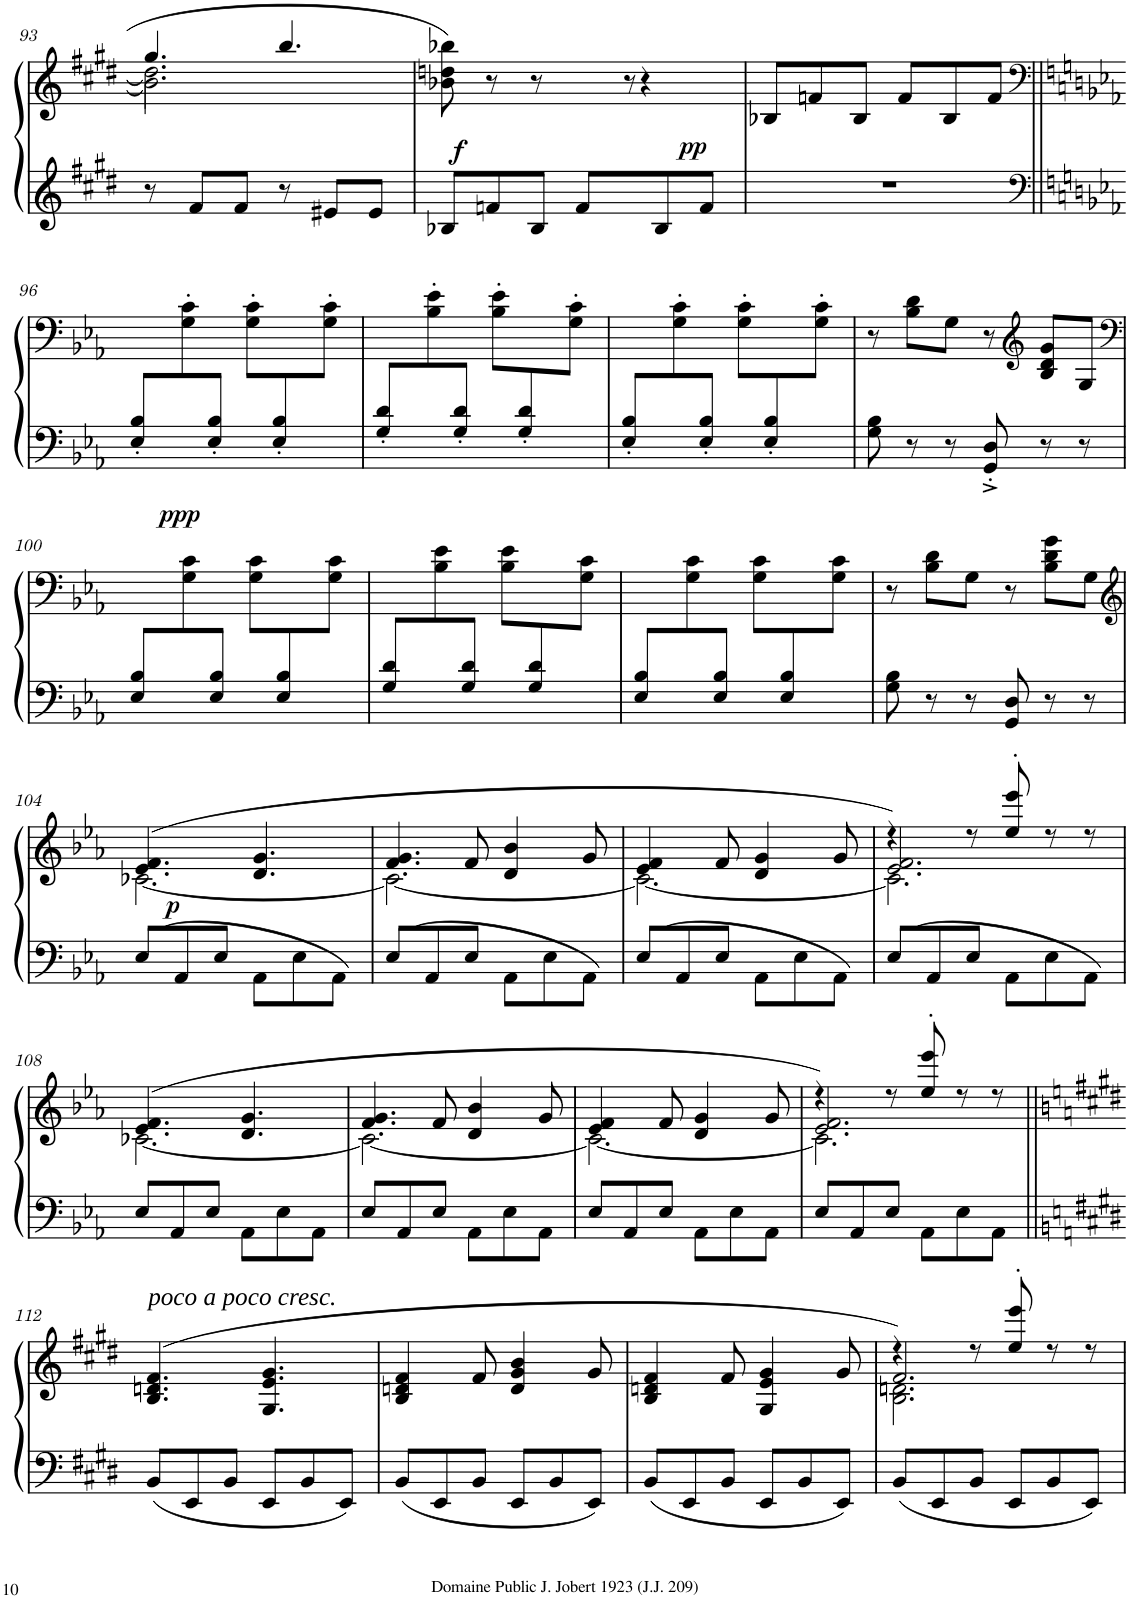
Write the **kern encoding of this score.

**kern	**kern	**dynam
*part1	*part1	*part1
*staff2	*staff1	*staff1/2
*I"Piano	*	*
*I'Pno	*	*
!!LO:PB:g=z
*clefG2	*clefG2	*
*k[f#c#g#d#]	*k[f#c#g#d#]	*
*M6/8	*M6/8	*
=93	=93	=93
*	*^	*
*	*	*^	*
8r	4.gg#/	2.dd#\]	2.b\]	.
8f#/L	.	.	.	.
8f#/J	.	.	.	.
8r	4.bb/	.	.	.
8e#X/L	.	.	.	.
8e#X/J	.	.	.	.
*	*v	*v	*v	*
=94	=94	=94
!	!	!LO:DY:b
8B-X/L	8b-X\ 8ddn\ 8bb-X\	f
8fn/	8r	.
8B-/J	8r	.
!	!	!LO:DY:b
8f/L	8r	pp
8B-/	4r	.
8f/J	.	.
=95	=95	=95
2.r	8B-X/L	.
.	8fn/	.
.	8B-/J	.
.	8f/L	.
.	8B-/	.
.	8f/J	.
!!LO:LB:g=z
=96||	=96||	=96||
*clefF4	*clefF4	*
*k[b-e-a-]	*k[b-e-a-]	*
*^	*	*
!	!	!	!LO:DY:b=2
8E-/' 8B-/'L	8ryy	8ryy	ppp
8ryy	8ryy	8G\' 8c\'	.
8E-/' 8B-/'J	2ryy	8ryy	.
8ryy	.	8G\' 8c\'L	.
8E-/' 8B-/'	.	8ryy	.
8ryy	.	8G\' 8c\'J	.
*v	*v	*	*
=97	=97	=97
*	*^	*
8G/' 8d/'L	2.ryy	8ryy	.
8ryy	.	8B-\' 8e-\'	.
8G/' 8d/'J	.	8ryy	.
8ryy	.	8B-\' 8e-\'L	.
8G/' 8d/'	.	8ryy	.
8ryy	.	8G\' 8c\'J	.
*	*v	*v	*
=98	=98	=98
*^	*	*
8E-/' 8B-/'L	8ryy	8ryy	.
8ryy	8ryy	8G\' 8c\'	.
8E-/' 8B-/'J	2ryy	8ryy	.
8ryy	.	8G\' 8c\'L	.
8E-/' 8B-/'	.	8ryy	.
8ryy	.	8G\' 8c\'J	.
*v	*v	*	*
=99	=99	=99
8G\ 8B-\	8r	.
8r	8B-\ 8d\L	.
8r	8G\J	.
8GG/'^ 8D/'^	8r	.
*	*clefG2	*
8r	8B-/ 8d/ 8g/L	.
8r	8G/J	.
!!LO:LB:g=z
=100	=100	=100
*	*clefF4	*
*^	*	*
8E-/ 8B-/L	8ryy	8ryy	.
8ryy	8ryy	8G\ 8c\	.
8E-/ 8B-/J	2ryy	8ryy	.
8ryy	.	8G\ 8c\L	.
8E-/ 8B-/	.	8ryy	.
8ryy	.	8G\ 8c\J	.
*v	*v	*	*
=101	=101	=101
*	*^	*
8G/ 8d/L	2.ryy	8ryy	.
8ryy	.	8B-\ 8e-\	.
8G/ 8d/J	.	8ryy	.
8ryy	.	8B-\ 8e-\L	.
8G/ 8d/	.	8ryy	.
8ryy	.	8G\ 8c\J	.
*	*v	*v	*
=102	=102	=102
*^	*	*
8E-/ 8B-/L	8ryy	8ryy	.
8ryy	8ryy	8G\ 8c\	.
8E-/ 8B-/J	2ryy	8ryy	.
8ryy	.	8G\ 8c\L	.
8E-/ 8B-/	.	8ryy	.
8ryy	.	8G\ 8c\J	.
*v	*v	*	*
=103	=103	=103
8G\ 8B-\	8r	.
8r	8B-\ 8d\L	.
8r	8G\J	.
8GG/ 8D/	8r	.
8r	8B-\ 8d\ 8g\L	.
8r	8G\J	.
!!LO:LB:g=z
=104	=104	=104
*	*clefG2	*
*	*^	*
!	!	!	!LO:DY:b
8E-/L	(4.e-/ 4.f/	[2.c-X\	p
8AA-/	.	.	.
8E-/J	.	.	.
8AA-\L	4.d/ 4.g/	.	.
8E-\	.	.	.
8AA-\J	.	.	.
=105	=105	=105	=105
*	*	*^	*
8E-/L	4.f/ 4.g/	4ryy	2.c-\_	.
8AA-/	.	.	.	.
8E-/J	.	8f/	.	.
8AA-\L	4d/ 4b-/	8ryy	.	.
8E-\	.	4ryy	.	.
8AA-\J	8g/	.	.	.
*	*	*v	*v	*
=106	=106	=106	=106
8E-/L	4e-/ 4f/	2.c-\_	.
8AA-/	.	.	.
8E-/J	8f/	.	.
8AA-\L	4d/ 4g/	.	.
8E-\	.	.	.
8AA-\J	8g/	.	.
=107	=107	=107	=107
*	*	*^	*
8E-/L	4r)	2.e-/ 2.f/	2.c-\]	.
8AA-/	.	.	.	.
8E-/J	8r	.	.	.
8AA-\L	8ee-/' 8eee-/'	.	.	.
8E-\	8r	.	.	.
8AA-\J	8r	.	.	.
*	*	*v	*v	*
!!LO:LB:g=z
=108	=108	=108	=108
8E-/L	(4.e-/ 4.f/	[2.c-X\	.
8AA-/	.	.	.
8E-/J	.	.	.
8AA-\L	4.d/ 4.g/	.	.
8E-\	.	.	.
8AA-\J	.	.	.
=109	=109	=109	=109
*	*	*^	*
8E-/L	4.f/ 4.g/	4ryy	2.c-\_	.
8AA-/	.	.	.	.
8E-/J	.	8f/	.	.
8AA-\L	4d/ 4b-/	8ryy	.	.
8E-\	.	4ryy	.	.
8AA-\J	8g/	.	.	.
*	*	*v	*v	*
=110	=110	=110	=110
8E-/L	4e-/ 4f/	2.c-\_	.
8AA-/	.	.	.
8E-/J	8f/	.	.
8AA-\L	4d/ 4g/	.	.
8E-\	.	.	.
8AA-\J	8g/	.	.
=111	=111	=111	=111
*	*	*^	*
8E-/L	4r)	2.e-/ 2.f/	2.c-\]	.
8AA-/	.	.	.	.
8E-/J	8r	.	.	.
8AA-\L	8ee-/' 8eee-/'	.	.	.
8E-\	8r	.	.	.
8AA-\J	8r	.	.	.
*	*v	*v	*v	*
!!LO:LB:g=z
=112||	=112||	=112||
*k[f#c#g#d#]	*k[f#c#g#d#]	*
!	!LO:TX:a:i:t=poco a poco cresc.	!
8BB/L	(>4.B/ 4.dn/ 4.f#/	.
8EE/	.	.
8BB/J	.	.
8EE/L	4.G#/ 4.e/ 4.g#/	.
8BB/	.	.
8EE/J	.	.
=113	=113	=113
8BB/L	4B/ 4dn/ 4f#/	.
8EE/	.	.
8BB/J	8f#/	.
8EE/L	4d/ 4g#/ 4b/	.
8BB/	.	.
8EE/J	8g#/	.
=114	=114	=114
8BB/L	4B/ 4dn/ 4f#/	.
8EE/	.	.
8BB/J	8f#/	.
8EE/L	4G#/ 4e/ 4g#/	.
8BB/	.	.
8EE/J	8g#/	.
=115	=115	=115
*	*^	*
*	*	*^	*
8BB/L	4r)	2.B\ 2.dn\	2.f#/	.
8EE/	.	.	.	.
8BB/J	8r	.	.	.
8EE/L	8ee/' 8eee/'	.	.	.
8BB/	8r	.	.	.
8EE/J	8r	.	.	.
*	*v	*v	*v	*
=	=	=
*-	*-	*-
